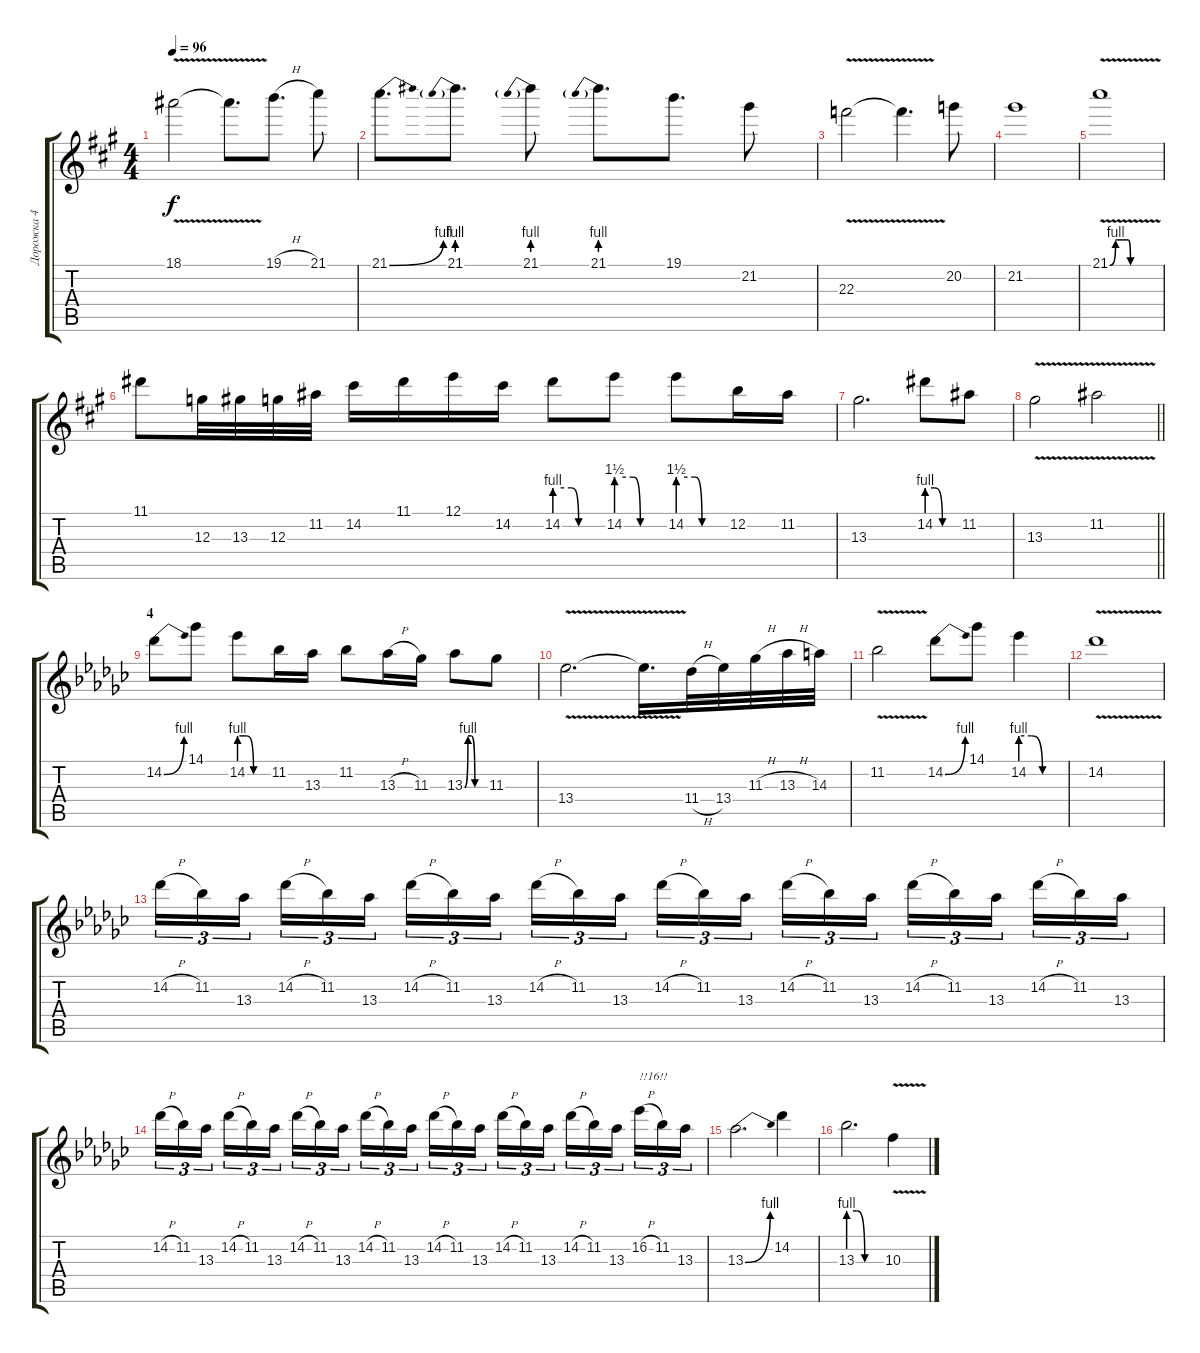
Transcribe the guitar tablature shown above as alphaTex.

\track ("Дорожка 4" "Дорожка 4") {instrument overdrivenguitar}
\staff {score tabs}
\tuning (E4 B3 G3 D3 A2 E2) {hide}
\ts (4 4)
\tempo 96
\clef g2
\ks f#minor
18.1{v}.2{dy f} 18.1{t}.8{d} 19.1{h}.8{d} 21.1.8 |
21.1{be (bend 0 0 60 4)}.8{d} 21.1{be (prebend 0 4 60 4)}.8{d} 21.1{be (prebend 0 4 60 4)}.8 21.1{be (prebend 0 4 60 4)}.8{d} 19.1.8{d} 21.2.8 |
22.3{v}.2 22.3{t}.4{d} 20.2.8 |
21.2.1 |
21.1{be (custom 0 0 7 4 9 4 15 4 22 4 25 0 30 0 37 0 60 0) v}.1 |
11.1.8 12.3.32 13.3.32 12.3.32 11.2.32 14.2.16 11.1.16 12.1.16 14.2.16 14.2{be (custom 0 4 21 4 30 0 60 0)}.8 14.2{be (custom 0 6 21 6 30 0 60 0)}.8 14.2{be (custom 0 6 21 6 30 0 60 0)}.8 12.2.16 11.2.16 |
13.3.2{d} 14.2{be (custom 0 4 15 4 30 0 60 0)}.8 11.2.8 |
\barLineRight lightlight
13.3{v}.2 11.2{v}.2 |
\section ("" "4")
\ks ebminor
14.2{be (bend 0 0 60 4)}.8 14.1.8 14.2{be (custom 0 4 15 4 30 0 60 0)}.8 11.2.16 13.3.16 11.2.8 13.3{h}.16 11.3.16 13.3{be (custom 0 0 10 4 20 4 30 0 60 0)}.8 11.3.8 |
13.4{v}.2{d} 13.4{t}.16{d} 11.4{h}.32 13.4.32 11.3{h}.32 13.3{h}.32 14.3.32 |
11.2{v}.2 14.2{be (bend 0 0 60 4)}.8 14.1.8 14.2{be (custom 0 4 15 4 30 0 60 0)}.4 |
14.2{v}.1 |
14.2{h}.16{tu (3 2)} 11.2.16{tu (3 2)} 13.3.16{tu (3 2) beam splitsecondary} 14.2{h}.16{tu (3 2)} 11.2.16{tu (3 2)} 13.3.16{tu (3 2)} 14.2{h}.16{tu (3 2)} 11.2.16{tu (3 2)} 13.3.16{tu (3 2) beam splitsecondary} 14.2{h}.16{tu (3 2)} 11.2.16{tu (3 2)} 13.3.16{tu (3 2)} 14.2{h}.16{tu (3 2)} 11.2.16{tu (3 2)} 13.3.16{tu (3 2) beam splitsecondary} 14.2{h}.16{tu (3 2)} 11.2.16{tu (3 2)} 13.3.16{tu (3 2)} 14.2{h}.16{tu (3 2)} 11.2.16{tu (3 2)} 13.3.16{tu (3 2) beam splitsecondary} 14.2{h}.16{tu (3 2)} 11.2.16{tu (3 2)} 13.3.16{tu (3 2)} |
14.2{h}.16{tu (3 2)} 11.2.16{tu (3 2)} 13.3.16{tu (3 2) beam splitsecondary} 14.2{h}.16{tu (3 2)} 11.2.16{tu (3 2)} 13.3.16{tu (3 2)} 14.2{h}.16{tu (3 2)} 11.2.16{tu (3 2)} 13.3.16{tu (3 2) beam splitsecondary} 14.2{h}.16{tu (3 2)} 11.2.16{tu (3 2)} 13.3.16{tu (3 2)} 14.2{h}.16{tu (3 2)} 11.2.16{tu (3 2)} 13.3.16{tu (3 2) beam splitsecondary} 14.2{h}.16{tu (3 2)} 11.2.16{tu (3 2)} 13.3.16{tu (3 2)} 14.2{h}.16{tu (3 2)} 11.2.16{tu (3 2)} 13.3.16{tu (3 2) beam splitsecondary} 16.2{h}.16{tu (3 2) txt "!!16!!"} 11.2.16{tu (3 2)} 13.3.16{tu (3 2)} |
13.3{be (bend 0 0 60 4)}.2{d} 14.2.4 |
13.3{be (custom 0 4 15 4 30 0 60 0)}.2{d} 10.3{v}.4
